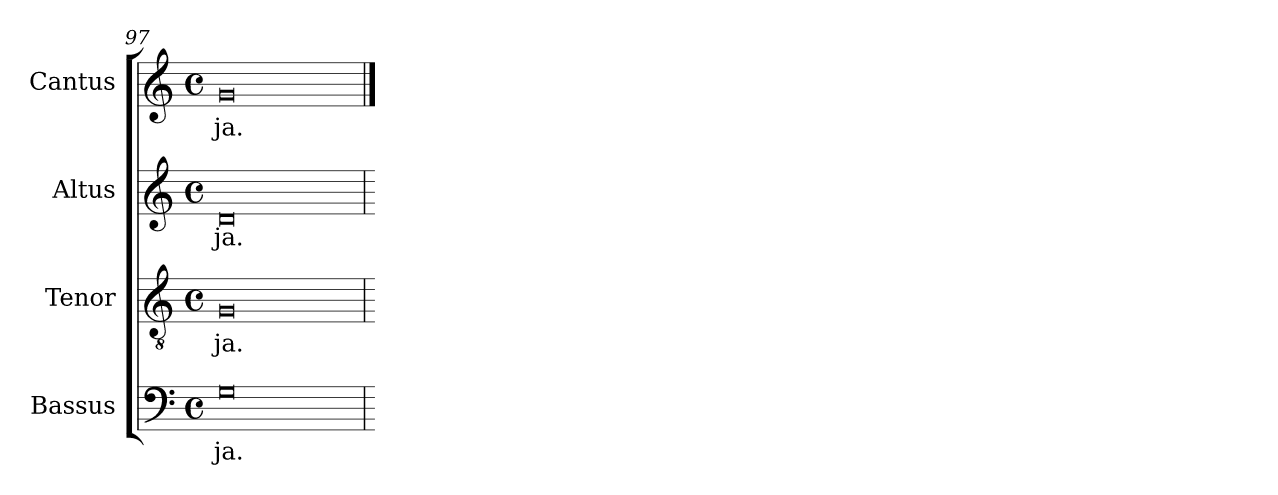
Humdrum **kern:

**kern	**text	**kern	**text	**kern	**text	**kern	**text
*part4	*part4	*part3	*part3	*part2	*part2	*part1	*part1
*staff4	*staff4	*staff3	*staff3	*staff2	*staff2	*staff1	*staff1
*I"Bassus	*	*I"Tenor	*	*I"Altus	*	*I"Cantus	*
*clefF4	*	*clefGv2	*	*clefG2	*	*clefG2	*
*M4/4	*	*M4/4	*	*M4/4	*	*M4/4	*
*met(c)	*	*met(c)	*	*met(c)	*	*met(c)	*
=97	=97	=97	=97	=97	=97	=97	=97
!	!LO:LY:b:cj	!	!LO:LY:b:cj	!	!LO:LY:b:cj	!	!LO:LY:b:cj
0G	ja.	0G	-ja.	0d	-ja.	0g	ja.
=	==	=	==	=	==	==	==
*-	*-	*-	*-	*-	*-	*-	*-
